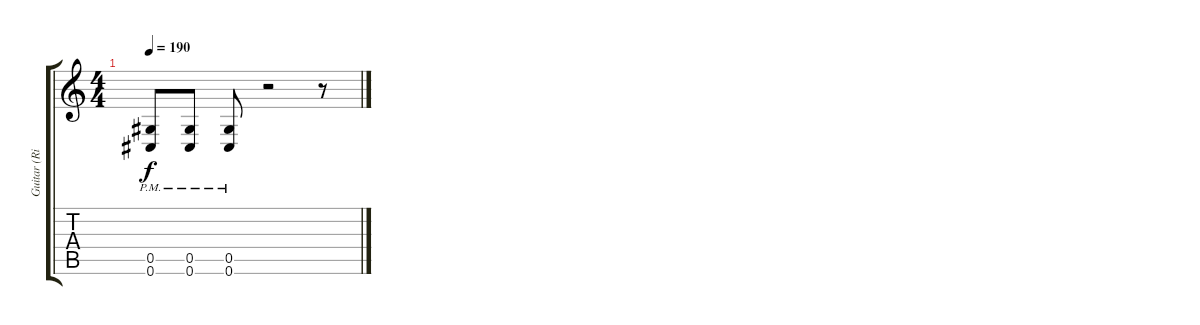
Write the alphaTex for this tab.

\track ("Guitar (Right)" "Guitar (Ri") {instrument distortionguitar}
\staff {score tabs}
\tuning (Eb4 Bb3 Gb3 Db3 Ab2 Db2) {hide}
\ts (4 4)
\tempo 190
\clef g2
\ks c
(0.5{pm} 0.6{pm}).8{dy f} (0.5{pm} 0.6{pm}).8 (0.5{pm} 0.6{pm}).8 r.2 r.8
